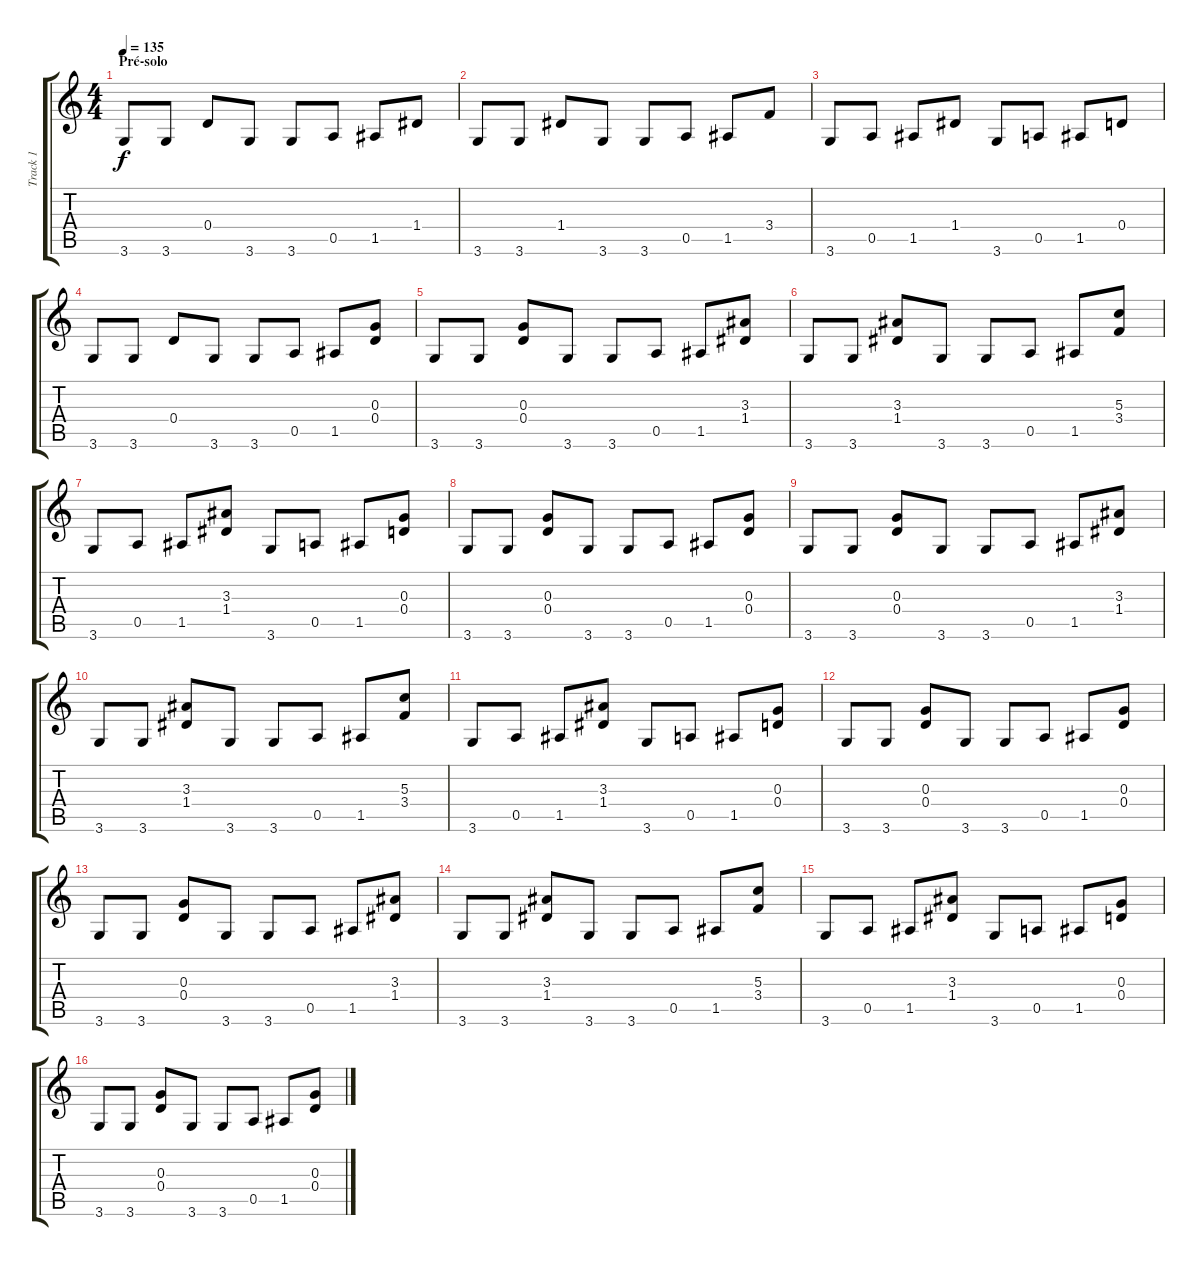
\track ("Track 1" "Track 1") {instrument overdrivenguitar}
\staff {score tabs}
\tuning (E4 B3 G3 D3 A2 E2) {hide}
\ts (4 4)
\section ("" "Pré-solo")
\tempo 135
\clef g2
\ks c
3.6.8{dy f} 3.6.8 0.4.8 3.6.8 3.6.8 0.5.8 1.5.8 1.4.8 |
3.6.8 3.6.8 1.4.8 3.6.8 3.6.8 0.5.8 1.5.8 3.4.8 |
3.6.8 0.5.8 1.5.8 1.4.8 3.6.8 0.5.8 1.5.8 0.4.8 |
3.6.8 3.6.8 0.4.8 3.6.8 3.6.8 0.5.8 1.5.8 (0.3 0.4).8 |
3.6.8 3.6.8 (0.3 0.4).8 3.6.8 3.6.8 0.5.8 1.5.8 (3.3 1.4).8 |
3.6.8 3.6.8 (3.3 1.4).8 3.6.8 3.6.8 0.5.8 1.5.8 (5.3 3.4).8 |
3.6.8 0.5.8 1.5.8 (3.3 1.4).8 3.6.8 0.5.8 1.5.8 (0.3 0.4).8 |
3.6.8 3.6.8 (0.3 0.4).8 3.6.8 3.6.8 0.5.8 1.5.8 (0.3 0.4).8 |
3.6.8 3.6.8 (0.3 0.4).8 3.6.8 3.6.8 0.5.8 1.5.8 (3.3 1.4).8 |
3.6.8 3.6.8 (3.3 1.4).8 3.6.8 3.6.8 0.5.8 1.5.8 (5.3 3.4).8 |
3.6.8 0.5.8 1.5.8 (3.3 1.4).8 3.6.8 0.5.8 1.5.8 (0.3 0.4).8 |
3.6.8 3.6.8 (0.3 0.4).8 3.6.8 3.6.8 0.5.8 1.5.8 (0.3 0.4).8 |
3.6.8 3.6.8 (0.3 0.4).8 3.6.8 3.6.8 0.5.8 1.5.8 (3.3 1.4).8 |
3.6.8 3.6.8 (3.3 1.4).8 3.6.8 3.6.8 0.5.8 1.5.8 (5.3 3.4).8 |
3.6.8 0.5.8 1.5.8 (3.3 1.4).8 3.6.8 0.5.8 1.5.8 (0.3 0.4).8 |
3.6.8 3.6.8 (0.3 0.4).8 3.6.8 3.6.8 0.5.8 1.5.8 (0.3 0.4).8
